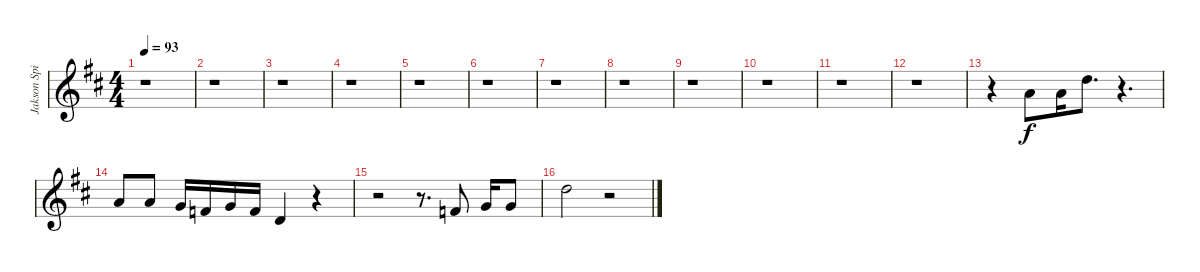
\track ("Jakson Spires Vocals" "Jakson Spi") {instrument piccolo}
\staff {score}
\tuning (E4 B3 G3 D3 A2 E2) {hide}
\ts (4 4)
\tempo 93
\clef g2
\ks bminor
r.1{dy f} |
r.1 |
r.1 |
r.1 |
r.1 |
r.1 |
r.1 |
r.1 |
r.1 |
r.1 |
r.1 |
r.1 |
r.4 10.2.8 10.2.16 10.1.8{d} r.4{d} |
10.2.8 10.2.8 8.2.16 10.3.16 8.2.16 10.3.16 7.3.4 r.4 |
r.2 r.8{d} 6.2.8 8.2.16 8.2.8 |
10.1.2 r.2
